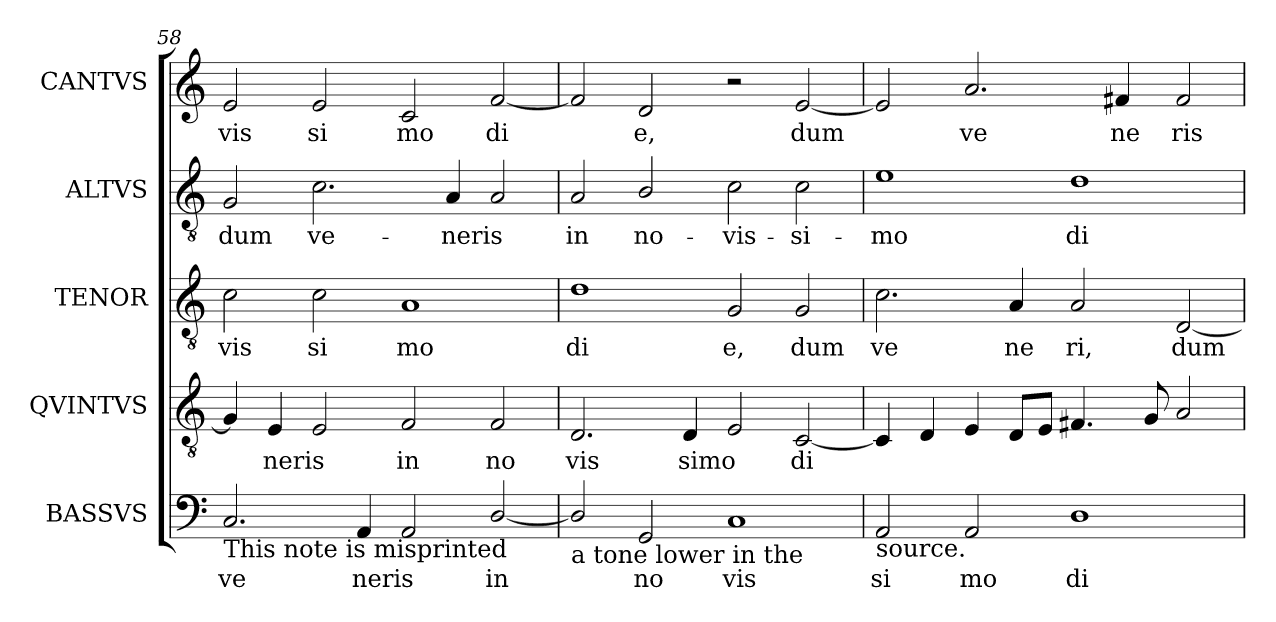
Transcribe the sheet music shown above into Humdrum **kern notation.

**kern	**text	**kern	**text	**kern	**text	**kern	**text	**kern	**text
*part5	*part5	*part4	*part4	*part3	*part3	*part2	*part2	*part1	*part1
*staff5	*staff5	*staff4	*staff4	*staff3	*staff3	*staff2	*staff2	*staff1	*staff1
*I"BASSVS	*	*I"QVINTVS	*	*I"TENOR	*	*I"ALTVS	*	*I"CANTVS	*
*clefF4	*	*clefGv2	*	*clefGv2	*	*clefGv2	*	*clefG2	*
*k[]	*	*k[]	*	*k[]	*	*k[]	*	*k[]	*
*C:	*	*C:	*	*C:	*	*C:	*	*C:	*
=58	=58	=58	=58	=58	=58	=58	=58	=58	=58
!LO:TX:b:t=This note is misprinted	!	!	!	!	!	!	!	!	!
!	!LO:LY:b:cj	!	!LO:LY:b:cj	!	!LO:LY:b:cj	!	!LO:LY:b:cj	!	!LO:LY:b:cj
2.C/	ve	4G/]	.	2c\	vis	2G/	dum	2e/	vis
!	!	!	!LO:LY:b:cj	!	!	!	!	!	!
.	.	4E/	neris	.	.	.	.	.	.
!	!	!	!LO:LY:b:cj	!	!LO:LY:b:cj	!	!LO:LY:b:cj	!	!LO:LY:b:cj
.	.	2E/	.	2c\	si	2.c\	ve-	2e/	si
!	!LO:LY:b:cj	!	!	!	!	!	!	!	!
4AA/	neris	.	.	.	.	.	.	.	.
!	!LO:LY:b:cj	!	!LO:LY:b:cj	!	!LO:LY:b:cj	!	!	!	!LO:LY:b:cj
2AA/	.	2F/	in	1A	mo	.	.	2c/	mo
!	!	!	!	!	!	!	!LO:LY:b:cj	!	!
.	.	.	.	.	.	4A/	-neris	.	.
!	!LO:LY:b:cj	!	!LO:LY:b:cj	!	!	!	!LO:LY:b:cj	!	!LO:LY:b:cj
[<2D/	in	2F/	no	.	.	2A/	.	[<2f/	di
=59	=59	=59	=59	=59	=59	=59	=59	=59	=59
!LO:TX:b:t=a tone lower in the	!	!	!	!	!	!	!	!	!
!	!LO:LY:b:cj	!	!LO:LY:b:cj	!	!LO:LY:b:cj	!	!LO:LY:b:cj	!	!LO:LY:b:cj
2D/]	.	2.D/	vis	1d	di	2A/	in	2f/]	.
!	!LO:LY:b:cj	!	!	!	!	!	!LO:LY:b:cj	!	!LO:LY:b:cj
2GG/	no	.	.	.	.	2B/	no-	2d/	e,
!	!	!	!LO:LY:b:cj	!	!	!	!	!	!
.	.	4D/	simo	.	.	.	.	.	.
!	!LO:LY:b:cj	!	!LO:LY:b:cj	!	!LO:LY:b:cj	!	!LO:LY:b:cj	!	!
1C	vis	2E/	.	2G/	e,	2c\	-vis-	2r	.
!	!	!	!LO:LY:b:cj	!	!LO:LY:b:cj	!	!LO:LY:b:cj	!	!LO:LY:b:cj
.	.	[<2C/	di	2G/	dum	2c\	-si-	[<2e/	dum
=60	=60	=60	=60	=60	=60	=60	=60	=60	=60
!LO:TX:b:t=source.	!	!	!	!	!	!	!	!	!
!	!LO:LY:b:cj	!	!LO:LY:b:cj	!	!LO:LY:b:cj	!	!LO:LY:b:cj	!	!LO:LY:b:cj
2AA/	si	4C/]	.	2.c\	ve	1e	-mo	2e/]	.
!	!	!	!LO:LY:b:cj	!	!	!	!	!	!
.	.	4D/	.	.	.	.	.	.	.
!	!LO:LY:b:cj	!	!LO:LY:b:cj	!	!	!	!	!	!LO:LY:b:cj
2AA/	mo	4E/	.	.	.	.	.	2.a/	ve
!	!	!	!LO:LY:b:cj	!	!LO:LY:b:cj	!	!	!	!
.	.	8D/L	.	4A/	ne	.	.	.	.
!	!	!	!LO:LY:b:cj	!	!	!	!	!	!
.	.	8E/J	.	.	.	.	.	.	.
!	!LO:LY:b:cj	!	!LO:LY:b:cj	!	!LO:LY:b:cj	!	!LO:LY:b:cj	!	!
1D	di	4.F#X/	.	2A/	ri,	1d	di-	.	.
!	!	!	!	!	!	!	!	!	!LO:LY:b:cj
.	.	.	.	.	.	.	.	4f#X/	ne
!	!	!	!LO:LY:b:cj	!	!	!	!	!	!
.	.	8G/	.	.	.	.	.	.	.
!	!	!	!LO:LY:b:cj	!	!LO:LY:b:cj	!	!	!	!LO:LY:b:cj
.	.	2A/	.	[<2D/	dum	.	.	2f#/	ris
=	=	=	=	=	=	=	=	=	=
*-	*-	*-	*-	*-	*-	*-	*-	*-	*-
